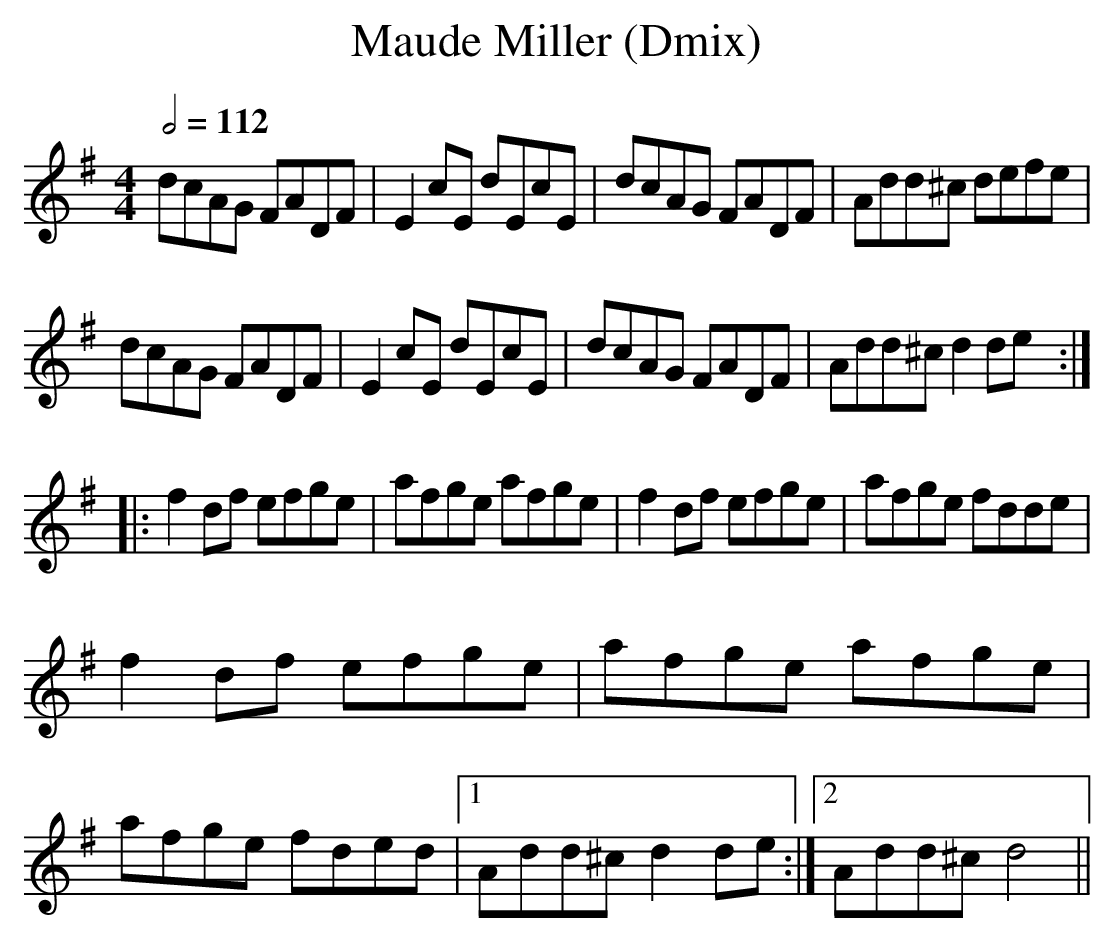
X:1
T:Maude Miller (Dmix)
Q:1/2=112
M:4/4
L:1/8
K:Dmix
dcAG FADF|E2 cE dEcE|dcAG FADF|Add^c defe|
dcAG FADF|E2 cE dEcE|dcAG FADF|Add^c d2de:|
|:f2df efge|afge afge|f2df efge|afge fdde|
f2df efge|afge afge|afge fded|1Add^c d2de:|2Add^c d4||
